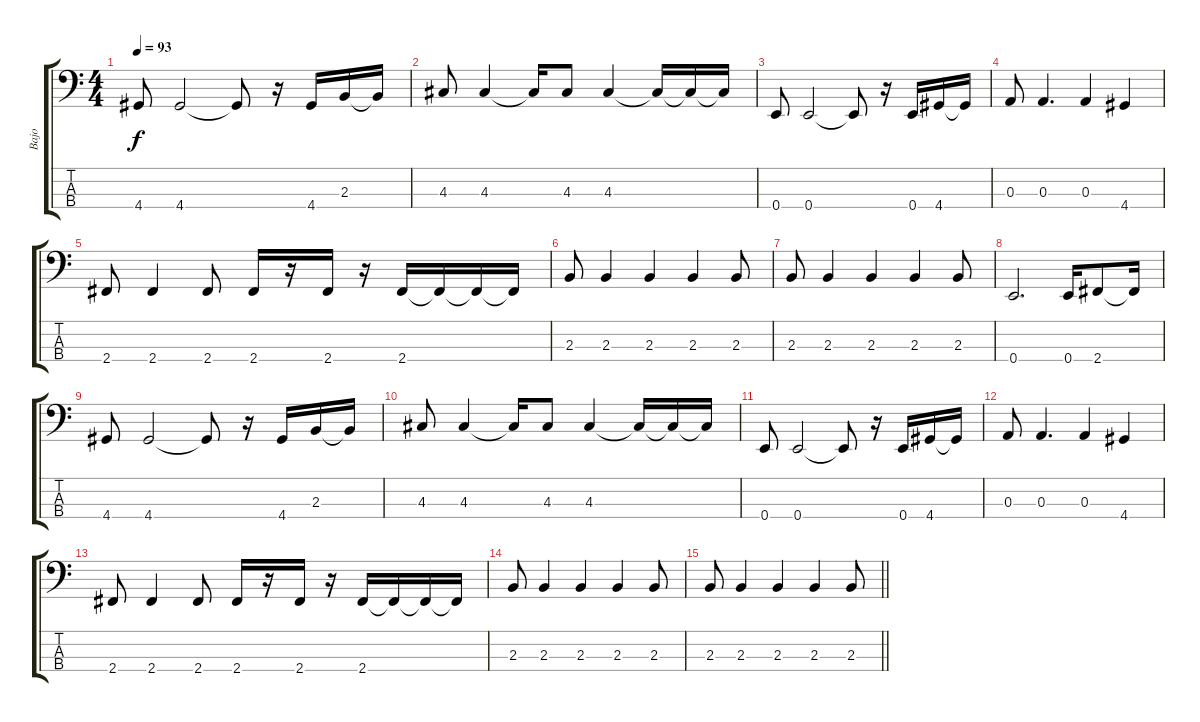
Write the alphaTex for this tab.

\track ("Bajo" "Bajo") {instrument electricbassfinger}
\staff {score tabs}
\tuning (G2 D2 A1 E1) {hide}
\ts (4 4)
\tempo 93
\clef f4
\ks c
4.4.8{dy f} 4.4.2 4.4{t}.8 r.16 4.4.16 2.3.16 2.3{t}.16 |
4.3.8 4.3.4 4.3{t}.16 4.3.8 4.3.4 4.3{t}.16 4.3{t}.16 4.3{t}.16 |
0.4.8 0.4.2 0.4{t}.8 r.16 0.4.16 4.4.16 4.4{t}.16 |
0.3.8 0.3.4{d} 0.3.4 4.4.4 |
2.4.8 2.4.4 2.4.8 2.4.16 r.16 2.4.16 r.16 2.4.16 2.4{t}.16 2.4{t}.16 2.4{t}.16 |
2.3.8 2.3.4 2.3.4 2.3.4 2.3.8 |
2.3.8 2.3.4 2.3.4 2.3.4 2.3.8 |
0.4.2{d} 0.4.16 2.4.8 2.4{t}.16 |
4.4.8 4.4.2 4.4{t}.8 r.16 4.4.16 2.3.16 2.3{t}.16 |
4.3.8 4.3.4 4.3{t}.16 4.3.8 4.3.4 4.3{t}.16 4.3{t}.16 4.3{t}.16 |
0.4.8 0.4.2 0.4{t}.8 r.16 0.4.16 4.4.16 4.4{t}.16 |
0.3.8 0.3.4{d} 0.3.4 4.4.4 |
2.4.8 2.4.4 2.4.8 2.4.16 r.16 2.4.16 r.16 2.4.16 2.4{t}.16 2.4{t}.16 2.4{t}.16 |
2.3.8 2.3.4 2.3.4 2.3.4 2.3.8 |
\barLineRight lightlight
2.3.8 2.3.4 2.3.4 2.3.4 2.3.8
